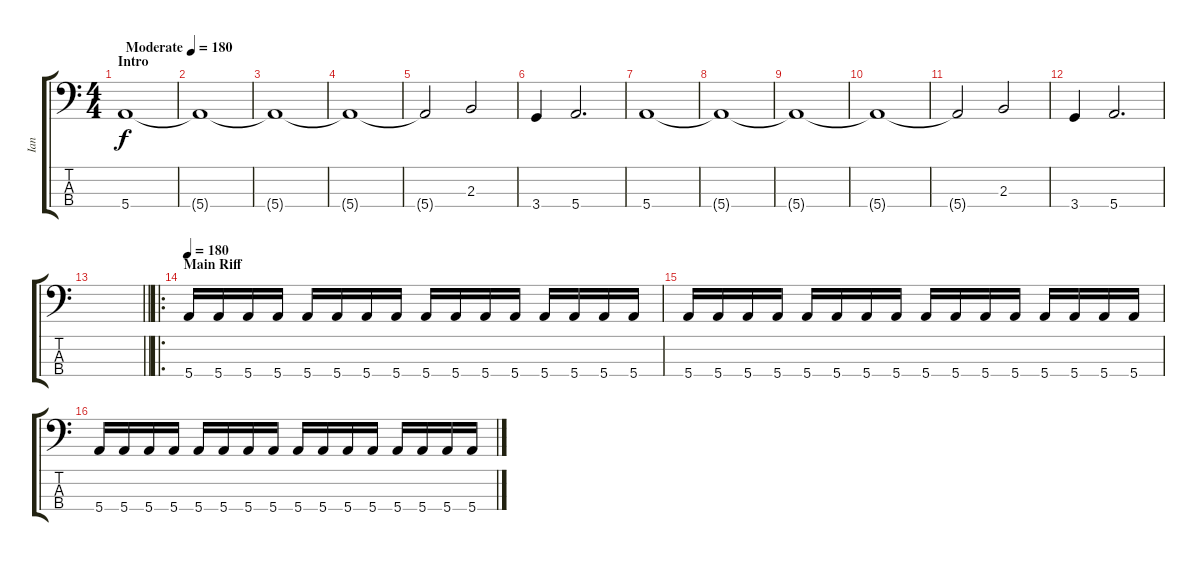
\track ("Ian " "Ian ") {instrument electricbassfinger}
\staff {score tabs}
\tuning (G2 D2 A1 E1) {hide}
\ts (4 4)
\section ("" "Intro")
\tempo (180 "Moderate")
\tempo 80
\tempo (180 "Moderate")
\clef f4
\ks c
5.4.1{dy f instrument electricbassfinger} |
5.4{t}.1 |
5.4{t}.1 |
5.4{t}.1 |
5.4{t}.2 2.3.2 |
3.4.4 5.4.2{d} |
5.4.1 |
5.4{t}.1 |
5.4{t}.1 |
5.4{t}.1 |
5.4{t}.2 2.3.2 |
3.4.4 5.4.2{d} |
\barLineRight lightlight
|
\ro
\section ("" "Main Riff")
\tempo 180
5.4.16 5.4.16 5.4.16 5.4.16 5.4.16 5.4.16 5.4.16 5.4.16 5.4.16 5.4.16 5.4.16 5.4.16 5.4.16 5.4.16 5.4.16 5.4.16 |
5.4.16 5.4.16 5.4.16 5.4.16 5.4.16 5.4.16 5.4.16 5.4.16 5.4.16 5.4.16 5.4.16 5.4.16 5.4.16 5.4.16 5.4.16 5.4.16 |
5.4.16 5.4.16 5.4.16 5.4.16 5.4.16 5.4.16 5.4.16 5.4.16 5.4.16 5.4.16 5.4.16 5.4.16 5.4.16 5.4.16 5.4.16 5.4.16
